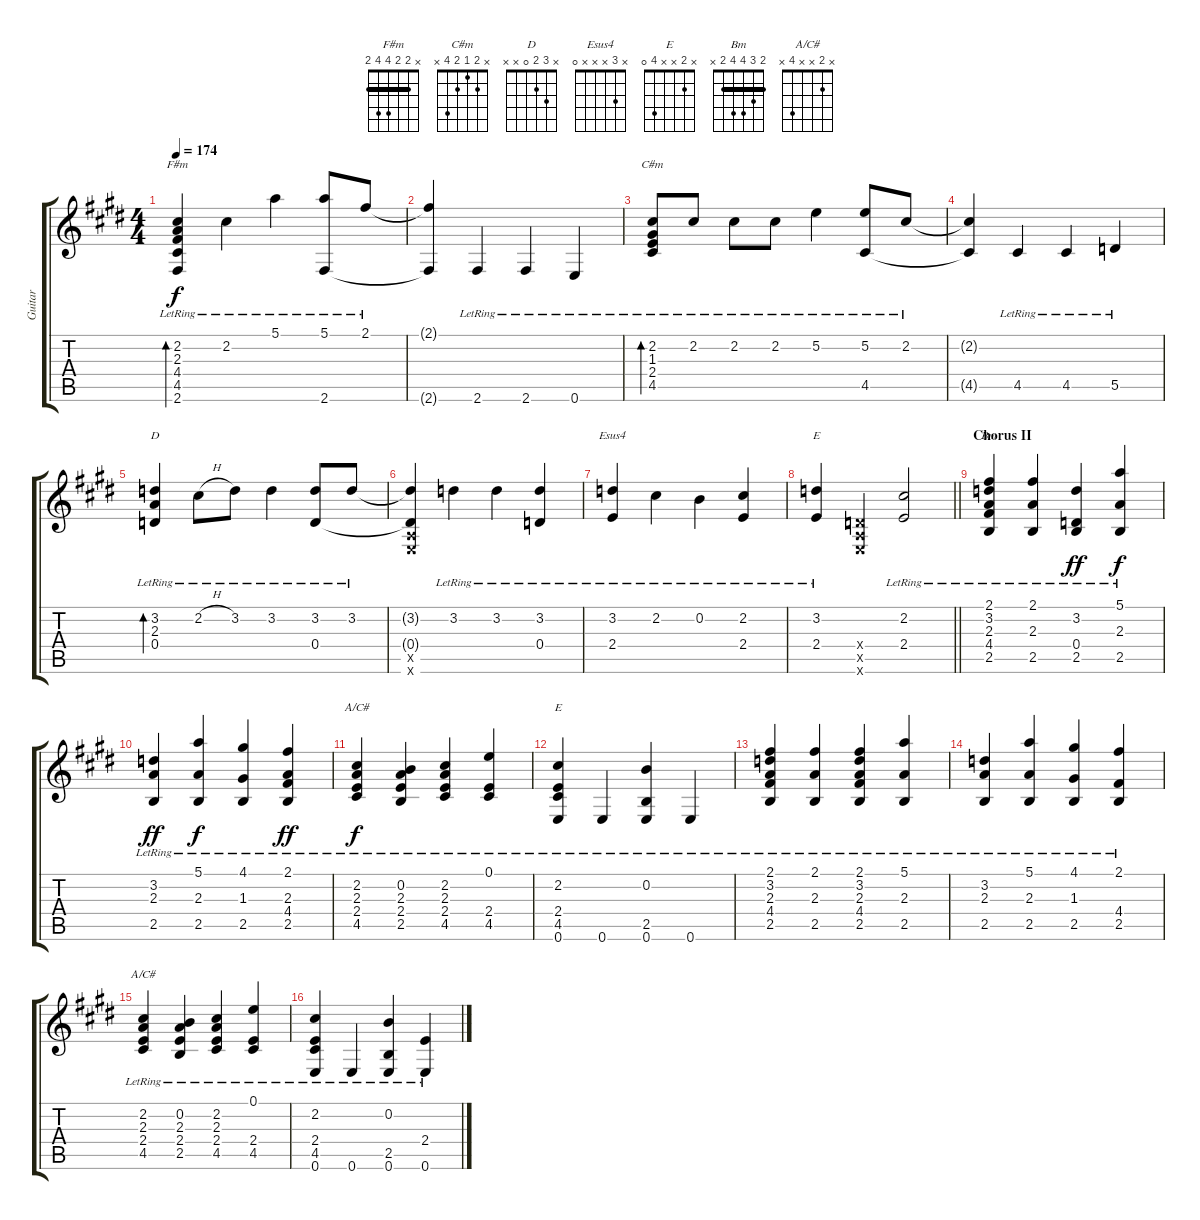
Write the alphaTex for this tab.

\track ("Guitar" "Guitar") {instrument acousticguitarsteel}
\staff {score tabs}
\tuning (E4 B3 G3 D3 A2 E2) {hide}
\chord ("F#m" x 2 2 4 4 2) {barre 2}
\chord ("C#m" x 2 1 2 4 x)
\chord ("D" x 3 2 0 x x)
\chord ("Esus4" x 3 x x x 0)
\chord ("E" x 3 x 2 x x)
\chord ("Bm" 2 3 4 4 2 x) {barre 2}
\chord ("A/C#" 4 5 6 6 4 x) {firstfret 4 barre 4}
\chord ("E" x 2 x x 4 0)
\chord ("A/C#" x 2 x x 4 x)
\ts (4 4)
\tempo 174
\clef g2
\ks e
(2.2{lr} 2.3{lr} 4.4{lr} 4.5{lr} 2.6{lr}).4{bd 480 ch "F#m" dy f} 2.2{lr}.4 5.1{lr}.4 (5.1{lr} 2.6{lr}).8 2.1{lr}.8 |
(2.1{t} 2.6{t}).4 2.6{lr}.4 2.6{lr}.4 0.6{lr}.4 |
(2.2{lr} 1.3{lr} 2.4{lr} 4.5{lr}).8{bd 120 ch "C#m"} 2.2{lr}.8 2.2{lr}.8 2.2{lr}.8 5.2{lr}.4 (5.2{lr} 4.5{lr}).8 2.2{lr}.8 |
(2.2{t} 4.5{t}).4 4.5{lr}.4 4.5{lr}.4 5.5{lr}.4 |
(3.2{lr} 2.3{lr} 0.4{lr}).4{bd 480 ch "D"} 2.2{h lr}.8 3.2{lr}.8 3.2{lr}.4 (3.2{lr} 0.4{lr}).8 3.2{lr}.8 |
(3.2{t} 0.4{t} 0.5{x} 0.6{x}).4 3.2{lr}.4 3.2{lr}.4 (3.2{lr} 0.4{lr}).4 |
(3.2{lr} 2.4{lr}).4{ch "Esus4"} 2.2{lr}.4 0.2{lr}.4 (2.2{lr} 2.4{lr}).4 |
\barLineRight lightlight
(3.2{lr} 2.4{lr}).4{ch "E"} (0.4{x} 0.5{x} 0.6{x}).4 (2.2{lr} 2.4{lr}).2 |
\section ("" "Chorus II")
(2.1{lr} 3.2{lr} 2.3{lr} 4.4{lr} 2.5{lr}).4{ch "Bm"} (2.1{lr} 2.3{lr} 2.5{lr}).4 (3.2{lr} 0.4{lr} 2.5{lr}).4{dy ff} (5.1{lr} 2.3{lr} 2.5{lr}).4{dy f} |
(3.2{lr} 2.3{lr} 2.5{lr}).4{dy ff} (5.1{lr} 2.3{lr} 2.5{lr}).4{dy f} (4.1{lr} 1.3{lr} 2.5{lr}).4 (2.1{lr} 2.3{lr} 4.4{lr} 2.5{lr}).4{dy ff} |
(2.2{lr} 2.3{lr} 2.4{lr} 4.5{lr}).4{ch "A/C#" dy f} (0.2{lr} 2.3{lr} 2.4{lr} 2.5{lr}).4 (2.2{lr} 2.3{lr} 2.4{lr} 4.5{lr}).4 (0.1{lr} 2.4{lr} 4.5{lr}).4 |
(2.2{lr} 2.4{lr} 4.5{lr} 0.6{lr}).4{ch "E"} 0.6{lr}.4 (0.2{lr} 2.5{lr} 0.6{lr}).4 0.6{lr}.4 |
(2.1{lr} 3.2{lr} 2.3{lr} 4.4{lr} 2.5{lr}).4 (2.1{lr} 2.3{lr} 2.5{lr}).4 (2.1{lr} 3.2{lr} 2.3{lr} 4.4{lr} 2.5{lr}).4 (5.1{lr} 2.3{lr} 2.5{lr}).4 |
(3.2 2.3{lr} 2.5{lr}).4 (5.1{lr} 2.3{lr} 2.5{lr}).4 (4.1{lr} 1.3{lr} 2.5{lr}).4 (2.1{lr} 4.4{lr} 2.5{lr}).4 |
(2.2{lr} 2.3{lr} 2.4{lr} 4.5{lr}).4{ch "A/C#"} (0.2{lr} 2.3{lr} 2.4{lr} 2.5{lr}).4 (2.2{lr} 2.3{lr} 2.4{lr} 4.5{lr}).4 (0.1{lr} 2.4{lr} 4.5{lr}).4 |
(2.2{lr} 2.4{lr} 4.5{lr} 0.6{lr}).4 0.6{lr}.4 (0.2{lr} 2.5{lr} 0.6{lr}).4 (2.4{lr} 0.6{lr}).4
